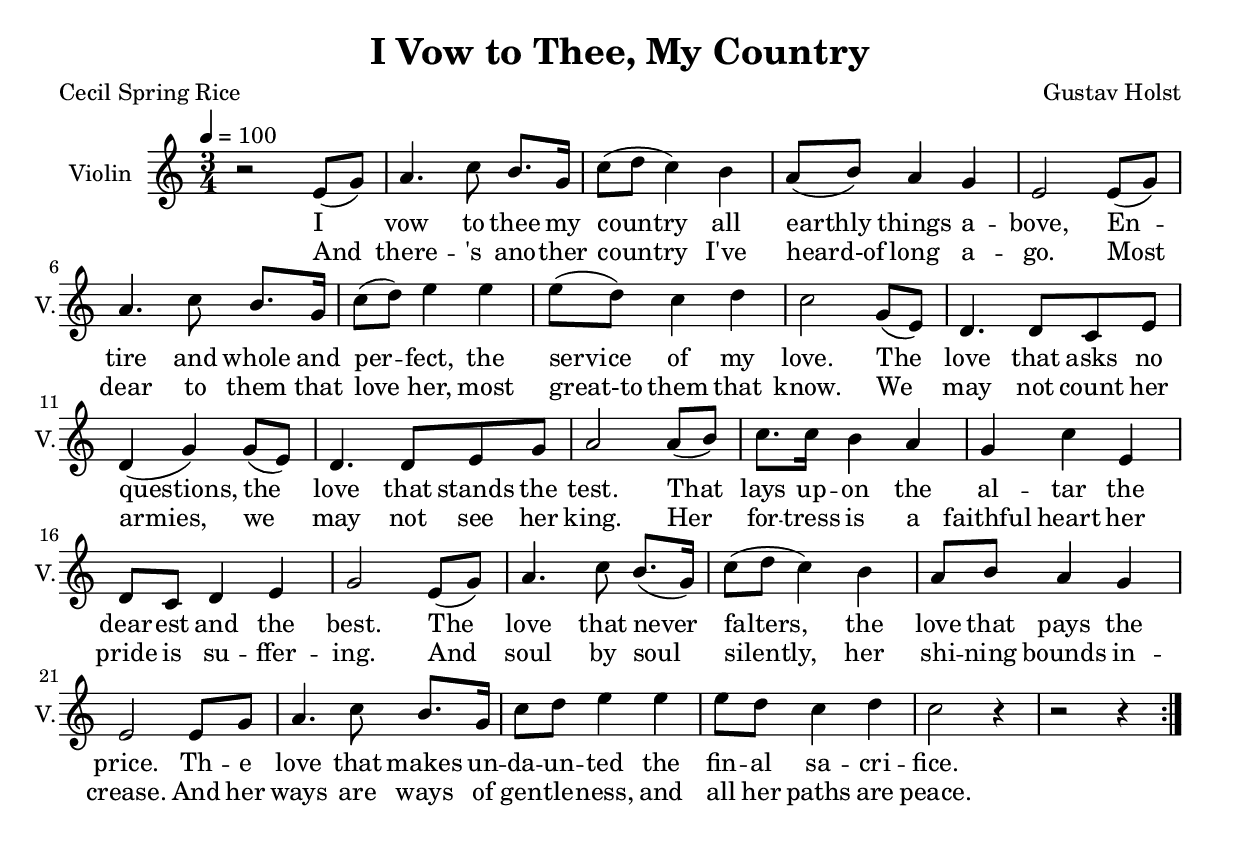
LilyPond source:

\version "2.24.0"
\language "english"
\header {
	title = "I Vow to Thee, My Country"
	composer = "Gustav Holst"
	poet = "Cecil Spring Rice"
}

violin = \relative { \repeat volta 2 {
	\tempo 4 = 100
	\numericTimeSignature
	\time 3/4
	\override Accidental.hide-tied-accidental-after-break = ##t
	\key c \major

	r2    e'8( g) | a4. c8  b8. g16 |
	c8(d  c4)  b  | a8( b)  a4  g   |
	e2    e8(  g) | a4. c8  b8. g16 |
	c8(d) e4   e  | e8( d)  c4  d   |
	c2    g8(  e) | d4. d8  c   e   |
	d4(g) g8(  e) | d4. d8  e   g   |
	a2    a8(  b) | c8. c16 b4  a   |
	g4    c4   e, | d8  c   d4  e   |
	g2    e8(  g) | a4. c8  b8.(g16)|
	c8(d  c4)  b  | a8  b   a4  g   |
	e2    e8   g  | a4. c8  b8. g16 |
	c8 d  e4   e  | e8  d   c4  d   |
	c2    r4     | r2      r4      |
}}

first = \lyricmode {
	I vow to thee my
	country all earthly things a --
	bove, En -- tire and whole and
	per -- fect, the service of my
	love. The love that asks no
	questions, the love that stands the
	test. That lays up -- on the
	al -- tar the dear -- est and the
	best. The love that never
	falters, the love that pays the
	price. Th -- e love that makes un --
	da -- un -- ted the fin -- al sa -- cri --
	fice.
}
second = \lyricmode {
	And there -- 's ano -- ther
	country I've heard-of long a --
	go. Most dear to them that
	love her, most great-to them that
	know. We may not count her
	armies, we may not see her
	king. Her for -- tress is a
	faithful heart her pride is su -- ffer --
	ing. And soul by soul
	silently, her shi -- ning bounds in --
	crease. And her ways are ways of
	gen -- tle -- ness, and all her paths are
	peace.
}

\score{
	\midi {
		\context {
			\Score
			midiChannelMapping = #'instrument
		}
	}
	\layout {
		\context {
			\Score
		}
	}
	<<
	\new Staff \with {
		instrumentName = "Violin"
		shortInstrumentName = "V."
		midiInstrument = "violin"
	}
		<<
		\new Voice = "violin" {
			\violin
		}
		>>
	\new Lyrics \lyricsto "violin" {
		<<
			\first
			\new Lyrics {
				\set associatedVoice = "violin"
				\second
			}
		>>
	}
	>>
}
